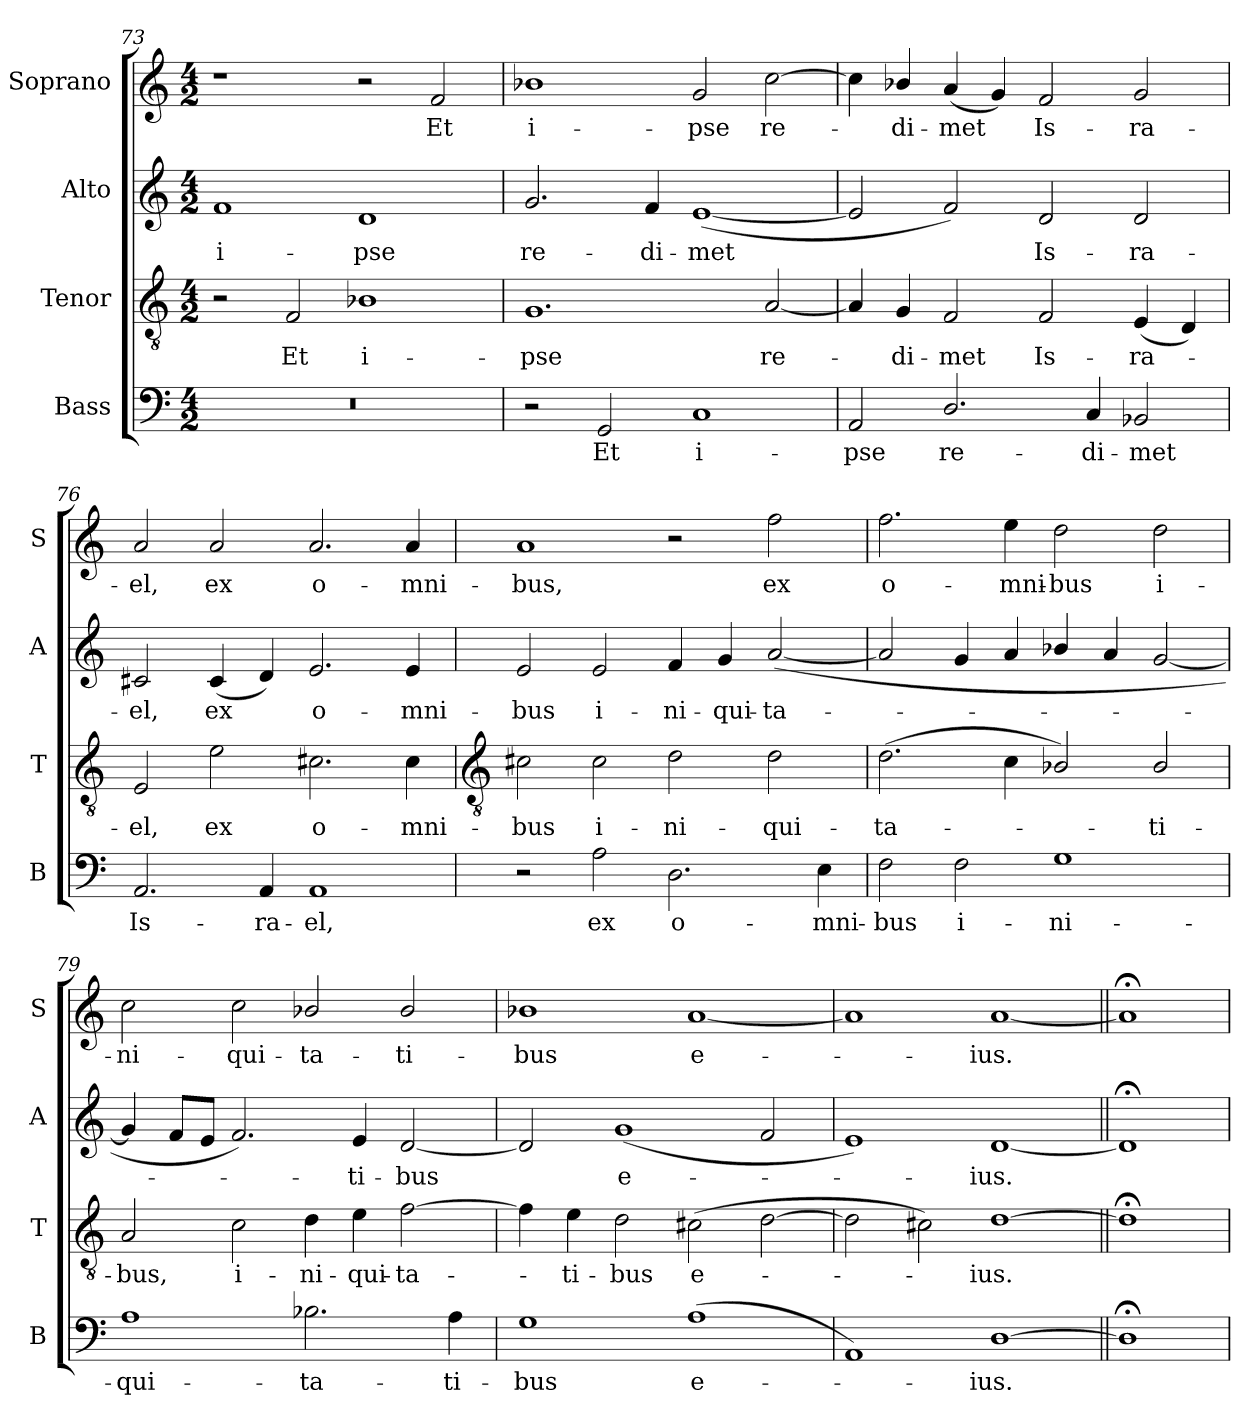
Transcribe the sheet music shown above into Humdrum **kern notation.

**kern	**text	**kern	**text	**kern	**text	**kern	**text
*part4	*part4	*part3	*part3	*part2	*part2	*part1	*part1
*staff4	*staff4	*staff3	*staff3	*staff2	*staff2	*staff1	*staff1
*I"Bass	*	*I"Tenor	*	*I"Alto	*	*I"Soprano	*
*I'B	*	*I'T	*	*I'A	*	*I'S	*
*clefF4	*	*clefGv2	*	*clefG2	*	*clefG2	*
*k[]	*	*k[]	*	*k[]	*	*k[]	*
*C:	*	*C:	*	*C:	*	*C:	*
*M4/2	*	*M4/2	*	*M4/2	*	*M4/2	*
=73	=73	=73	=73	=73	=73	=73	=73
!	!	!	!	!	!LO:LY:b	!	!
0r	.	2r	.	1f	i-	1r	.
!	!	!	!LO:LY:b	!	!	!	!
.	.	2F	Et	.	.	.	.
!	!	!	!LO:LY:b	!	!LO:LY:b	!	!
.	.	1B-X	i-	1d	-pse	2r	.
!	!	!	!	!	!	!	!LO:LY:b
.	.	.	.	.	.	2f	Et
=74	=74	=74	=74	=74	=74	=74	=74
!	!	!	!LO:LY:b	!	!LO:LY:b	!	!LO:LY:b
2r	.	1.G	-pse	2.g	re-	1b-X	i-
!	!LO:LY:b	!	!	!	!	!	!
2GG	Et	.	.	.	.	.	.
!	!	!	!	!	!LO:LY:b	!	!
.	.	.	.	4f	-di-	.	.
!	!LO:LY:b	!	!	!	!LO:LY:b	!	!LO:LY:b
1C	i-	.	.	(<[1e	-met	2g	-pse
!	!	!	!LO:LY:b	!	!	!	!LO:LY:b
.	.	[2A	re-	.	.	[2cc	re-
=75	=75	=75	=75	=75	=75	=75	=75
!	!LO:LY:b	!	!	!	!	!	!
2AA	-pse	4A]	.	2e]	.	4cc]	.
!	!	!	!LO:LY:b	!	!	!	!LO:LY:b
.	.	4G	di-	.	.	4b-X/	di-
!	!LO:LY:b	!	!LO:LY:b	!	!	!	!LO:LY:b
2.D/	re-	2F	-met	2f)	.	(<4a	-met
.	.	.	.	.	.	4g)	.
!	!	!	!LO:LY:b	!	!LO:LY:b	!	!LO:LY:b
.	.	2F	Is-	2d	Is-	2f	Is-
!	!LO:LY:b	!	!	!	!	!	!
4C	-di-	.	.	.	.	.	.
!	!LO:LY:b	!	!LO:LY:b	!	!LO:LY:b	!	!LO:LY:b
2BB-X	-met	(<4E	-ra-	2d	-ra-	2g	-ra-
.	.	4D)	.	.	.	.	.
=76	=76	=76	=76	=76	=76	=76	=76
!	!LO:LY:b	!	!LO:LY:b	!	!LO:LY:b	!	!LO:LY:b
2.AA	Is-	2E	el,	2c#X	-el,	2a	-el,
!	!	!	!LO:LY:b	!	!LO:LY:b	!	!LO:LY:b
.	.	2e	ex	(<4c#	ex	2a	ex
!	!LO:LY:b	!	!	!	!	!	!
4AA	-ra-	.	.	4d)	.	.	.
!	!LO:LY:b	!	!LO:LY:b	!	!LO:LY:b	!	!LO:LY:b
1AA	-el,	2.c#X	o-	2.e	o-	2.a	o-
!	!	!	!LO:LY:b	!	!LO:LY:b	!	!LO:LY:b
.	.	4c#	-mni-	4e	-mni-	4a	-mni-
!!LO:LB:g=z
=77	=77	=77	=77	=77	=77	=77	=77
*	*	*clefGv2	*	*	*	*	*
!	!	!	!LO:LY:b	!	!LO:LY:b	!	!LO:LY:b
2r	.	2c#	-bus	2e	-bus	1a	-bus,
!	!LO:LY:b	!	!LO:LY:b	!	!LO:LY:b	!	!
2A	ex	2c#	i-	2e	i-	.	.
!	!LO:LY:b	!	!LO:LY:b	!	!LO:LY:b	!	!
2.D	o-	2d	-ni-	4f	-ni-	2r	.
!	!	!	!	!	!LO:LY:b	!	!
.	.	.	.	4g	-qui-	.	.
!	!	!	!LO:LY:b	!	!LO:LY:b	!	!LO:LY:b
.	.	2d	-qui-	(<[2a	-ta-	2ff	ex
!	!LO:LY:b	!	!	!	!	!	!
4E	-mni-	.	.	.	.	.	.
=78	=78	=78	=78	=78	=78	=78	=78
!	!LO:LY:b	!	!LO:LY:b	!	!	!	!LO:LY:b
2F	-bus	(>2.d	-ta-	2a]	.	2.ff	o-
!	!LO:LY:b	!	!	!	!	!	!
2F	i-	.	.	4g	.	.	.
!	!	!	!	!	!	!	!LO:LY:b
.	.	4c	.	4a	.	4ee	-mni-
!	!LO:LY:b	!	!	!	!	!	!LO:LY:b
1G	-ni-	2B-X/)	.	4b-X/	.	2dd	-bus
.	.	.	.	4a	.	.	.
!	!	!	!LO:LY:b	!	!	!	!LO:LY:b
.	.	2B-/	ti-	[2g	.	2dd	i-
=79	=79	=79	=79	=79	=79	=79	=79
!	!LO:LY:b	!	!LO:LY:b	!	!	!	!LO:LY:b
1A	-qui-	2A	-bus,	4g]	.	2cc	-ni-
.	.	.	.	8fL	.	.	.
.	.	.	.	8eJ	.	.	.
!	!	!	!LO:LY:b	!	!	!	!LO:LY:b
.	.	2c	i-	2.f)	.	2cc	-qui-
!	!LO:LY:b	!	!LO:LY:b	!	!	!	!LO:LY:b
2.B-X	-ta-	4d	-ni-	.	.	2b-X/	-ta-
!	!	!	!LO:LY:b	!	!LO:LY:b	!	!
.	.	4e	-qui-	4e	ti-	.	.
!	!	!	!LO:LY:b	!	!LO:LY:b	!	!LO:LY:b
.	.	[2f	-ta-	[2d	-bus	2b-/	-ti-
!	!LO:LY:b	!	!	!	!	!	!
4A	-ti-	.	.	.	.	.	.
=80	=80	=80	=80	=80	=80	=80	=80
!	!LO:LY:b	!	!	!	!	!	!LO:LY:b
1G	-bus	4f]	.	2d]	.	1b-	-bus
!	!	!	!LO:LY:b	!	!	!	!
.	.	4e	ti-	.	.	.	.
!	!	!	!LO:LY:b	!	!LO:LY:b	!	!
.	.	2d	-bus	(<1g	e-	.	.
!	!LO:LY:b	!	!LO:LY:b	!	!	!	!LO:LY:b
(<1A	e-	(>2c#X	e-	.	.	[1a	e-
.	.	[2d	.	2f	.	.	.
=81	=81	=81	=81	=81	=81	=81	=81
1AA)	.	2d]	.	1e)	.	1a]	.
.	.	2c#X)	.	.	.	.	.
!	!LO:LY:b	!	!LO:LY:b	!	!LO:LY:b	!	!LO:LY:b
[1D	ius.	[1d	ius.	[1d	ius.	[1a	ius.
=82||	=82||	=82||	=82||	=82||	=82||	=82||	=82||
1D;<]	.	1d;<]	.	1d;<]	.	1a;<]	.
=	=	=	=	=	=	=	=
*-	*-	*-	*-	*-	*-	*-	*-
